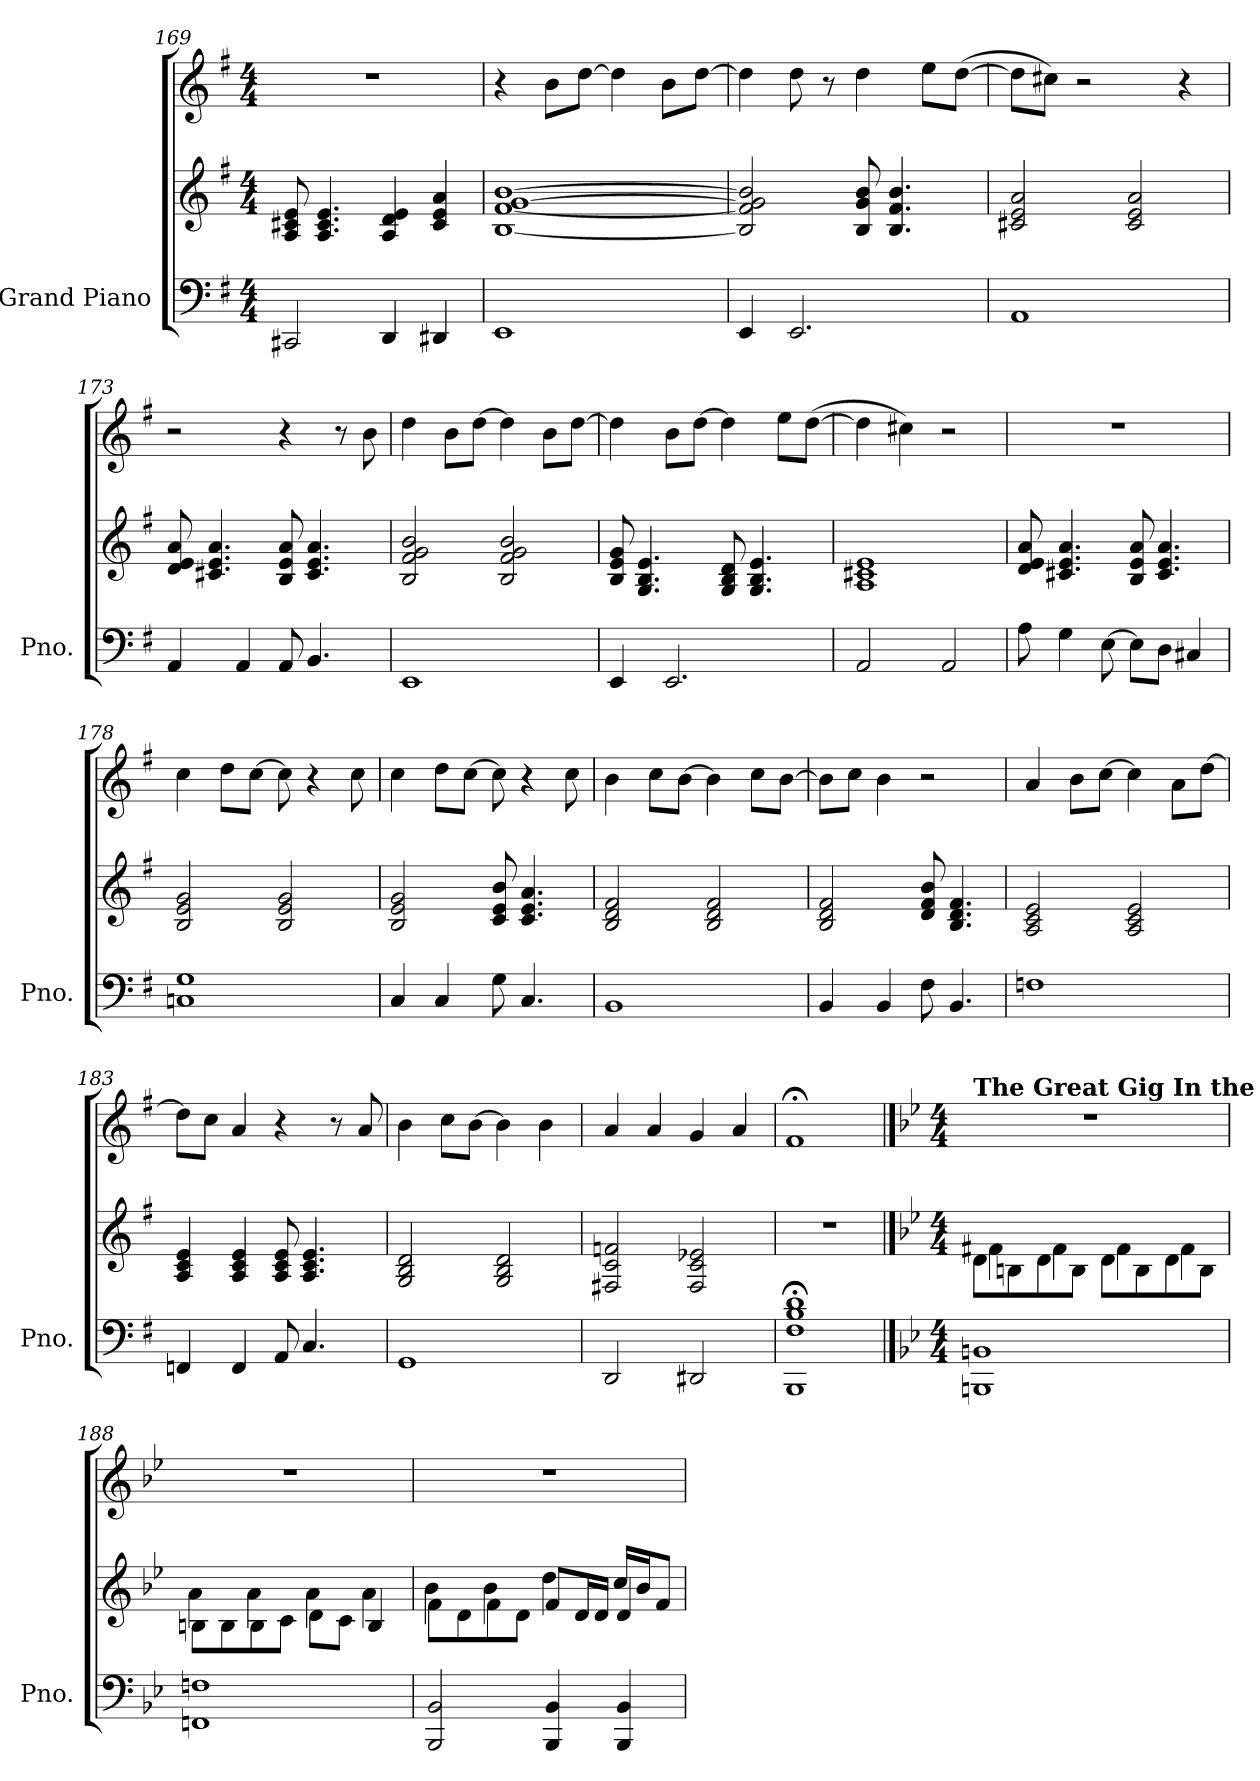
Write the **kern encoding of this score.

**kern	**kern	**kern
*part1	*part1	*part1
*staff3	*staff2	*staff1
*I"Grand Piano	*	*
*I'Pno.	*	*
*clefF4	*clefG2	*clefG2
*k[f#]	*k[f#]	*k[f#]
*M4/4	*M4/4	*M4/4
=169	=169	=169
2CC#X/	8A/ 8c#X/ 8e/	1r
.	4.A/ 4.c#/ 4.e/	.
4DD/	4A/ 4d/ 4e/	.
4DD#X/	4c#/ 4e/ 4a/	.
!!LO:PB:g=z
=170	=170	=170
1EE	[1B [1f# [1g [1b	4r
.	.	8b\L
.	.	[8dd\J
.	.	4dd\]
.	.	8b\L
.	.	[8dd\J
=171	=171	=171
4EE/	2B/] 2f#/] 2g/] 2b/]	4dd\]
2.EE/	.	8dd\
.	.	8r
.	8B/ 8g/ 8b/	4dd\
.	4.B/ 4.f#/ 4.b/	.
.	.	8ee\L
.	.	([8dd\J
=172	=172	=172
1AA	2c#X/ 2e/ 2a/	8dd\L]
.	.	8cc#X\J)
.	.	2r
.	2c#/ 2e/ 2a/	.
.	.	4r
=173	=173	=173
4AA/	8d/ 8e/ 8a/	2r
.	4.c#X/ 4.e/ 4.a/	.
4AA/	.	.
8AA/	8B/ 8e/ 8a/	4r
4.BB/	4.c#/ 4.e/ 4.a/	.
.	.	8r
.	.	8b\
=174	=174	=174
1EE	2B/ 2f#/ 2g/ 2b/	4dd\
.	.	8b\L
.	.	[8dd\J
.	2B/ 2f#/ 2g/ 2b/	4dd\]
.	.	8b\L
.	.	[8dd\J
=175	=175	=175
4EE/	8B/ 8e/ 8g/	4dd\]
.	4.G/ 4.B/ 4.e/	.
2.EE/	.	8b\L
.	.	[8dd\J
.	8G/ 8B/ 8d/	4dd\]
.	4.G/ 4.B/ 4.e/	.
.	.	8ee\L
.	.	([8dd\J
!!LO:LB:g=z
=176	=176	=176
2AA/	1A 1c#X 1e	4dd\]
.	.	4cc#X\)
2AA/	.	2r
=177	=177	=177
8A\	8d/ 8e/ 8a/	1r
4G\	4.c#X/ 4.e/ 4.a/	.
[8E\	.	.
8E\L]	8B/ 8e/ 8a/	.
8D\J	4.c#/ 4.e/ 4.a/	.
4C#X/	.	.
=178	=178	=178
1Cn 1G	2B/ 2e/ 2g/	4cc\
.	.	8dd\L
.	.	[8cc\J
.	2B/ 2e/ 2g/	8cc\]
.	.	4r
.	.	8cc\
=179	=179	=179
4C/	2B/ 2e/ 2g/	4cc\
4C/	.	8dd\L
.	.	[8cc\J
8G\	8c/ 8e/ 8b/	8cc\]
4.C/	4.c/ 4.e/ 4.a/	4r
.	.	8cc\
=180	=180	=180
1BB	2B/ 2d/ 2f#/	4b\
.	.	8cc\L
.	.	[8b\J
.	2B/ 2d/ 2f#/	4b\]
.	.	8cc\L
.	.	[8b\J
=181	=181	=181
4BB/	2B/ 2d/ 2f#/	8b\L]
.	.	8cc\J
4BB/	.	4b\
8F#\	8d/ 8f#/ 8b/	2r
4.BB/	4.B/ 4.d/ 4.f#/	.
!!LO:LB:g=z
=182	=182	=182
1Fn	2A/ 2c/ 2e/	4a/
.	.	8b\L
.	.	[8cc\J
.	2A/ 2c/ 2e/	4cc\]
.	.	8a\L
.	.	[8dd\J
=183	=183	=183
4FFn/	4A/ 4c/ 4e/	8dd\L]
.	.	8cc\J
4FF/	4A/ 4c/ 4e/	4a/
8AA/	8A/ 8c/ 8e/	4r
4.C/	4.A/ 4.c/ 4.e/	.
.	.	8r
.	.	8a/
=184	=184	=184
1GG	2G/ 2B/ 2d/	4b\
.	.	8cc\L
.	.	[8b\J
.	2G/ 2B/ 2d/	4b\]
.	.	4b\
=185	=185	=185
2DD/	2F#X/ 2c/ 2fn/	4a/
.	.	4a/
2DD#X/	2F#/ 2c/ 2e-X/	4g/
.	.	4a/
=186	=186	=186
1BBB;< 1F#;< 1B;< 1d;<	1r	1f#;<
!!LO:LB:g=z
==187	==187	==187
*k[b-e-]	*k[b-e-]	*k[b-e-]
*M4/4	*M4/4	*M4/4
*	*	*MM64
*	*^	*
!	!	!	!LO:TX:a:B:t=The Great Gig In the Sky
1BBBn 1BBn	8d\L	4f#X\	1r
.	8Bn\	.	.
.	8d\	4f#\	.
.	8B\J	.	.
.	8d\L	4f#\	.
.	8B\	.	.
.	8d\	4f#\	.
.	8B\J	.	.
=188	=188	=188	=188
1FFn 1Fn	8Bn\L	4a\	1r
.	8B\	.	.
.	8B\	4a\	.
.	8c\J	.	.
.	8d\L	4a\	.
.	8c\J	.	.
.	4B/	4a\	.
=189	=189	=189	=189
2BBB-/ 2BB-/	8f\L	4b-\	1r
.	8d\	.	.
.	8f\	4b-\	.
.	8d\J	.	.
4BBB-/ 4BB-/	8f/L	4dd\	.
.	16d/L	.	.
.	16d/JJ	.	.
4BBB-/ 4BB-/	4d/	16cc/LL	.
.	.	16b-/J	.
.	.	8f/J	.
*	*v	*v	*
=	=	=
*-	*-	*-
